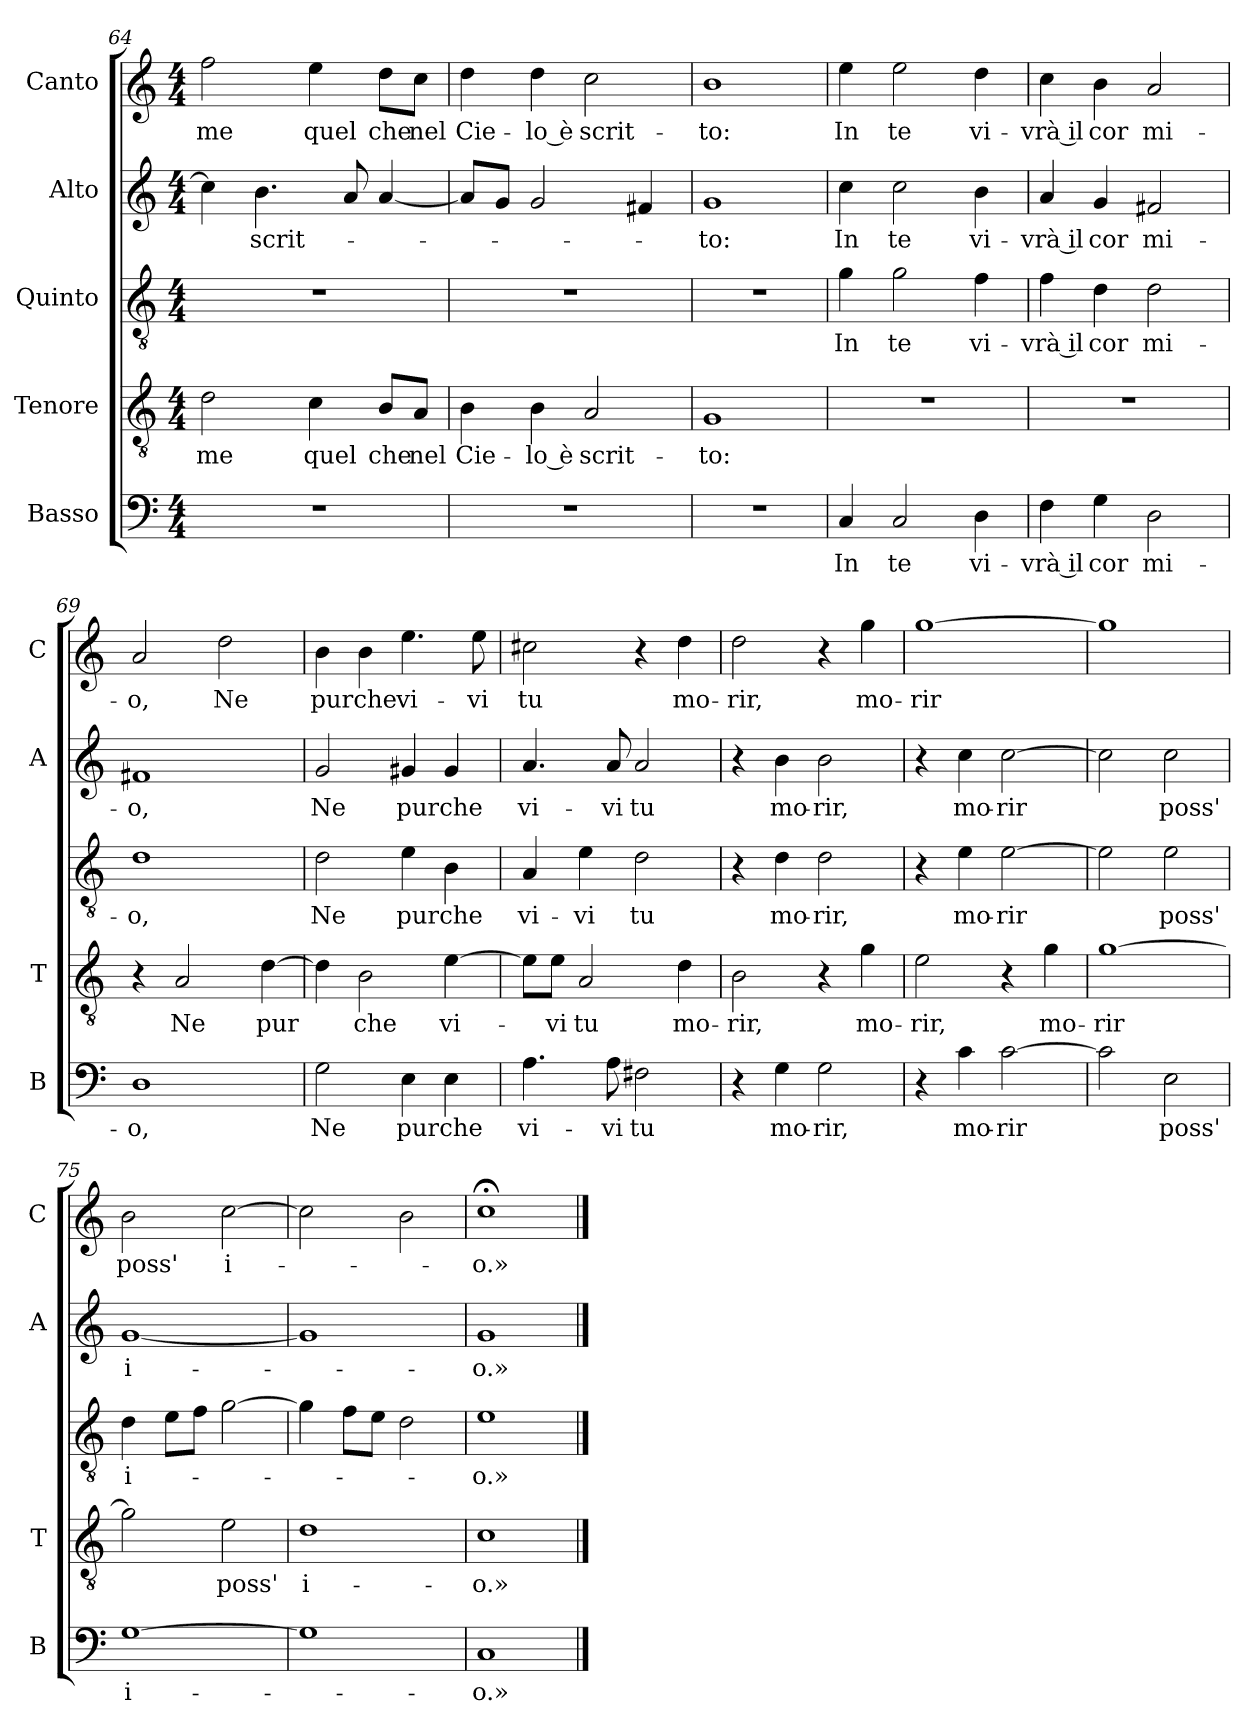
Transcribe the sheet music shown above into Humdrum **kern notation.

**kern	**text	**kern	**text	**kern	**text	**kern	**text	**kern	**text
*part5	*part5	*part4	*part4	*part3	*part3	*part2	*part2	*part1	*part1
*staff5	*staff5	*staff4	*staff4	*staff3	*staff3	*staff2	*staff2	*staff1	*staff1
*I"Basso	*	*I"Tenore	*	*I"Quinto	*	*I"Alto	*	*I"Canto	*
*I'B	*	*I'T	*	*	*	*I'A	*	*I'C	*
*clefF4	*	*clefGv2	*	*clefGv2	*	*clefG2	*	*clefG2	*
*k[]	*	*k[]	*	*k[]	*	*k[]	*	*k[]	*
*C:	*	*C:	*	*C:	*	*C:	*	*C:	*
*M4/4	*	*M4/4	*	*M4/4	*	*M4/4	*	*M4/4	*
=64	=64	=64	=64	=64	=64	=64	=64	=64	=64
!	!	!	!LO:LY:b	!	!	!	!	!	!LO:LY:b
1r	.	2d\	me	1r	.	4cc\]	.	2ff\	me
!	!	!	!	!	!	!	!LO:LY:b	!	!
.	.	.	.	.	.	4.b\	scrit-	.	.
!	!	!	!LO:LY:b	!	!	!	!	!	!LO:LY:b
.	.	4c\	quel	.	.	.	.	4ee\	quel
.	.	.	.	.	.	8a/	.	.	.
!	!	!	!LO:LY:b	!	!	!	!	!	!LO:LY:b
.	.	8B/L	che	.	.	[4a/	.	8dd\L	che
!	!	!	!LO:LY:b	!	!	!	!	!	!LO:LY:b
.	.	8A/J	nel	.	.	.	.	8cc\J	nel
=65	=65	=65	=65	=65	=65	=65	=65	=65	=65
!	!	!	!LO:LY:b	!	!	!	!	!	!LO:LY:b
1r	.	4B\	Cie-	1r	.	8a/L]	.	4dd\	Cie-
.	.	.	.	.	.	8g/J	.	.	.
!	!	!	!LO:LY:b	!	!	!	!	!	!LO:LY:b
.	.	4B\	-lo è	.	.	2g/	.	4dd\	-lo è
!	!	!	!LO:LY:b	!	!	!	!	!	!LO:LY:b
.	.	2A/	scrit-	.	.	.	.	2cc\	scrit-
.	.	.	.	.	.	4f#X/	.	.	.
=66	=66	=66	=66	=66	=66	=66	=66	=66	=66
!	!	!	!LO:LY:b	!	!	!	!LO:LY:b	!	!LO:LY:b
1r	.	1G	-to:	1r	.	1g	-to:	1b	-to:
=67	=67	=67	=67	=67	=67	=67	=67	=67	=67
!	!LO:LY:b	!	!	!	!LO:LY:b	!	!LO:LY:b	!	!LO:LY:b
4C/	In	1r	.	4g\	In	4cc\	In	4ee\	In
!	!LO:LY:b	!	!	!	!LO:LY:b	!	!LO:LY:b	!	!LO:LY:b
2C/	te	.	.	2g\	te	2cc\	te	2ee\	te
!	!LO:LY:b	!	!	!	!LO:LY:b	!	!LO:LY:b	!	!LO:LY:b
4D\	vi-	.	.	4f\	vi-	4b\	vi-	4dd\	vi-
=68	=68	=68	=68	=68	=68	=68	=68	=68	=68
!	!LO:LY:b	!	!	!	!LO:LY:b	!	!LO:LY:b	!	!LO:LY:b
4F\	-vrà il	1r	.	4f\	-vrà il	4a/	-vrà il	4cc\	-vrà il
!	!LO:LY:b	!	!	!	!LO:LY:b	!	!LO:LY:b	!	!LO:LY:b
4G\	cor	.	.	4d\	cor	4g/	cor	4b\	cor
!	!LO:LY:b	!	!	!	!LO:LY:b	!	!LO:LY:b	!	!LO:LY:b
2D\	mi-	.	.	2d\	mi-	2f#X/	mi-	2a/	mi-
=69	=69	=69	=69	=69	=69	=69	=69	=69	=69
!	!LO:LY:b	!	!	!	!LO:LY:b	!	!LO:LY:b	!	!LO:LY:b
1D	-o,	4r	.	1d	-o,	1f#X	-o,	2a/	-o,
!	!	!	!LO:LY:b	!	!	!	!	!	!
.	.	2A/	Ne	.	.	.	.	.	.
!	!	!	!	!	!	!	!	!	!LO:LY:b
.	.	.	.	.	.	.	.	2dd\	Ne
!	!	!	!LO:LY:b	!	!	!	!	!	!
.	.	[4d\	pur	.	.	.	.	.	.
!!LO:LB:g=z
=70	=70	=70	=70	=70	=70	=70	=70	=70	=70
!	!LO:LY:b	!	!	!	!LO:LY:b	!	!LO:LY:b	!	!LO:LY:b
2G\	Ne	4d\]	.	2d\	Ne	2g/	Ne	4b\	pur
!	!	!	!LO:LY:b	!	!	!	!	!	!LO:LY:b
.	.	2B\	che	.	.	.	.	4b\	che
!	!LO:LY:b	!	!	!	!LO:LY:b	!	!LO:LY:b	!	!LO:LY:b
4E\	pur	.	.	4e\	pur	4g#X/	pur	4.ee\	vi-
!	!LO:LY:b	!	!LO:LY:b	!	!LO:LY:b	!	!LO:LY:b	!	!
4E\	che	[4e\	vi-	4B\	che	4g#/	che	.	.
!	!	!	!	!	!	!	!	!	!LO:LY:b
.	.	.	.	.	.	.	.	8ee\	-vi
=71	=71	=71	=71	=71	=71	=71	=71	=71	=71
!	!LO:LY:b	!	!	!	!LO:LY:b	!	!LO:LY:b	!	!LO:LY:b
4.A\	vi-	8e\L]	.	4A/	vi-	4.a/	vi-	2cc#X\	tu
!	!	!	!LO:LY:b	!	!	!	!	!	!
.	.	8e\J	-vi	.	.	.	.	.	.
!	!	!	!LO:LY:b	!	!LO:LY:b	!	!	!	!
.	.	2A/	tu	4e\	-vi	.	.	.	.
!	!LO:LY:b	!	!	!	!	!	!LO:LY:b	!	!
8A\	-vi	.	.	.	.	8a/	-vi	.	.
!	!LO:LY:b	!	!	!	!LO:LY:b	!	!LO:LY:b	!	!
2F#X\	tu	.	.	2d\	tu	2a/	tu	4r	.
!	!	!	!LO:LY:b	!	!	!	!	!	!LO:LY:b
.	.	4d\	mo-	.	.	.	.	4dd\	mo-
=72	=72	=72	=72	=72	=72	=72	=72	=72	=72
!	!	!	!LO:LY:b	!	!	!	!	!	!LO:LY:b
4r	.	2B\	-rir,	4r	.	4r	.	2dd\	-rir,
!	!LO:LY:b	!	!	!	!LO:LY:b	!	!LO:LY:b	!	!
4G\	mo-	.	.	4d\	mo-	4b\	mo-	.	.
!	!LO:LY:b	!	!	!	!LO:LY:b	!	!LO:LY:b	!	!
2G\	-rir,	4r	.	2d\	-rir,	2b\	-rir,	4r	.
!	!	!	!LO:LY:b	!	!	!	!	!	!LO:LY:b
.	.	4g\	mo-	.	.	.	.	4gg\	mo-
=73	=73	=73	=73	=73	=73	=73	=73	=73	=73
!	!	!	!LO:LY:b	!	!	!	!	!	!LO:LY:b
4r	.	2e\	-rir,	4r	.	4r	.	[1gg	-rir
!	!LO:LY:b	!	!	!	!LO:LY:b	!	!LO:LY:b	!	!
4c\	mo-	.	.	4e\	mo-	4cc\	mo-	.	.
!	!LO:LY:b	!	!	!	!LO:LY:b	!	!LO:LY:b	!	!
[2c\	-rir	4r	.	[2e\	-rir	[2cc\	-rir	.	.
!	!	!	!LO:LY:b	!	!	!	!	!	!
.	.	4g\	mo-	.	.	.	.	.	.
=74	=74	=74	=74	=74	=74	=74	=74	=74	=74
!	!	!	!LO:LY:b	!	!	!	!	!	!
2c\]	.	[1g	-rir	2e\]	.	2cc\]	.	1gg]	.
!	!LO:LY:b	!	!	!	!LO:LY:b	!	!LO:LY:b	!	!
2E\	poss'	.	.	2e\	poss'	2cc\	poss'	.	.
=75	=75	=75	=75	=75	=75	=75	=75	=75	=75
!	!LO:LY:b	!	!	!	!LO:LY:b	!	!LO:LY:b	!	!LO:LY:b
[1G	i-	2g\]	.	4d\	i-	[1g	i-	2b\	poss'
.	.	.	.	8e\L	.	.	.	.	.
.	.	.	.	8f\J	.	.	.	.	.
!	!	!	!LO:LY:b	!	!	!	!	!	!LO:LY:b
.	.	2e\	poss'	[2g\	.	.	.	[2cc\	i-
=76	=76	=76	=76	=76	=76	=76	=76	=76	=76
!	!	!	!LO:LY:b	!	!	!	!	!	!
1G]	.	1d	i-	4g\]	.	1g]	.	2cc\]	.
.	.	.	.	8f\L	.	.	.	.	.
.	.	.	.	8e\J	.	.	.	.	.
.	.	.	.	2d\	.	.	.	2b\	.
=77	=77	=77	=77	=77	=77	=77	=77	=77	=77
!	!LO:LY:b	!	!LO:LY:b	!	!LO:LY:b	!	!LO:LY:b	!	!LO:LY:b
1C	- o.»	1c	- o.»	1e	- o.»	1g	- o.»	1cc;<	- o.»
==	==	==	==	==	==	==	==	==	==
*-	*-	*-	*-	*-	*-	*-	*-	*-	*-
